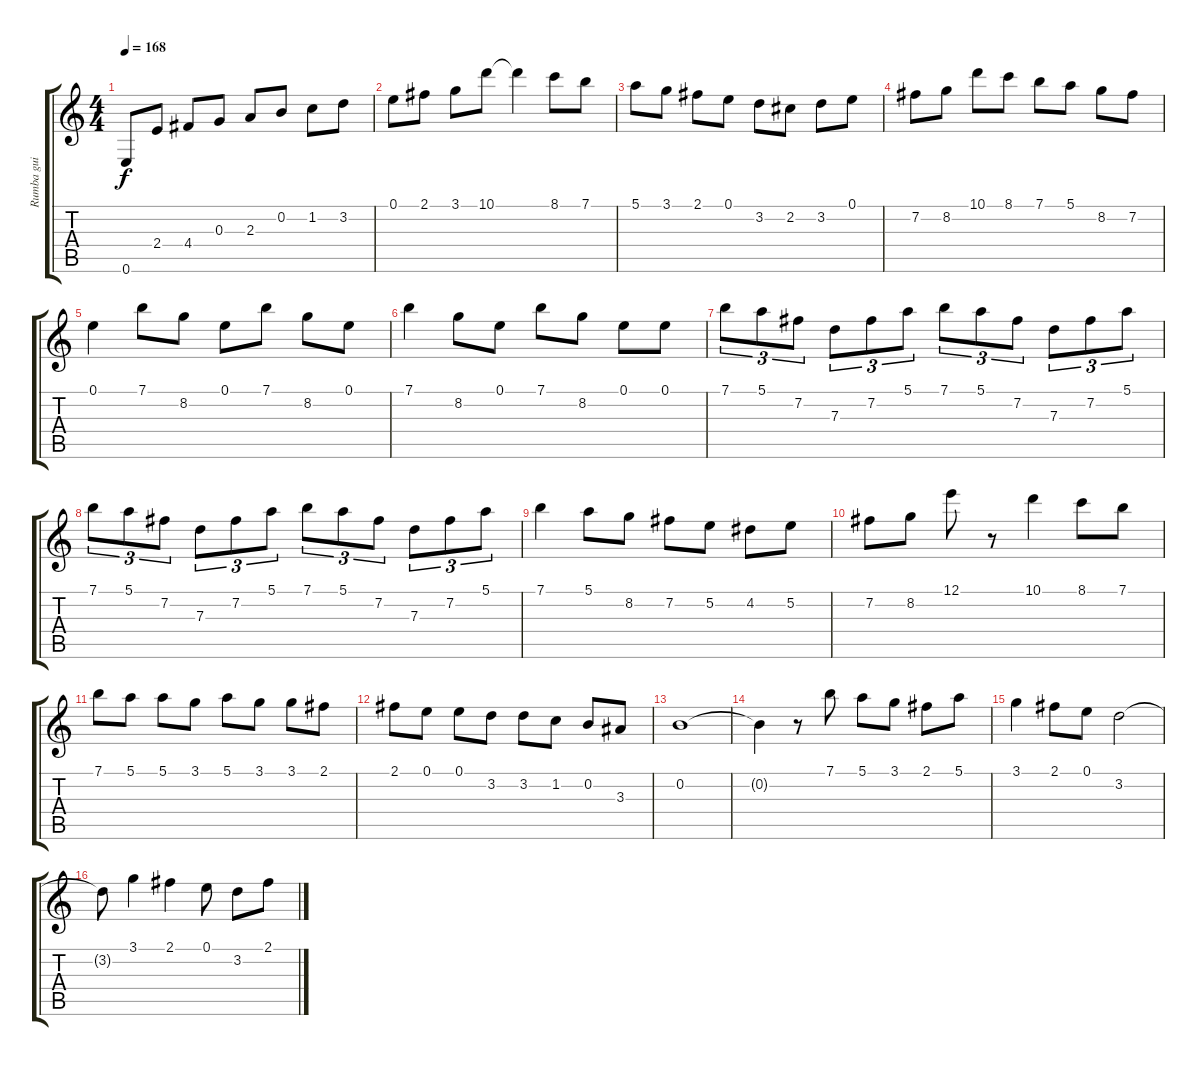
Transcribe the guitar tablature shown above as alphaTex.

\track (" Rumba guitara" " Rumba gui") {instrument acousticguitarnylon}
\staff {score tabs}
\tuning (E4 B3 G3 D3 A2 E2) {hide}
\ts (4 4)
\tempo 168
\clef g2
\ks c
0.6{t}.8{dy f} 2.4.8 4.4.8 0.3.8 2.3.8 0.2.8 1.2.8 3.2.8 |
0.1.8 2.1.8 3.1.8 10.1.8 10.1{t}.4 8.1.8 7.1.8 |
5.1.8 3.1.8 2.1.8 0.1.8 3.2.8 2.2.8 3.2.8 0.1.8 |
7.2.8 8.2.8 10.1.8 8.1.8 7.1.8 5.1.8 8.2.8 7.2.8 |
0.1.4 7.1.8 8.2.8 0.1.8 7.1.8 8.2.8 0.1.8 |
7.1.4 8.2.8 0.1.8 7.1.8 8.2.8 0.1.8 0.1.8 |
7.1.8{tu (3 2)} 5.1.8{tu (3 2)} 7.2.8{tu (3 2)} 7.3.8{tu (3 2)} 7.2.8{tu (3 2)} 5.1.8{tu (3 2)} 7.1.8{tu (3 2)} 5.1.8{tu (3 2)} 7.2.8{tu (3 2)} 7.3.8{tu (3 2)} 7.2.8{tu (3 2)} 5.1.8{tu (3 2)} |
7.1.8{tu (3 2)} 5.1.8{tu (3 2)} 7.2.8{tu (3 2)} 7.3.8{tu (3 2)} 7.2.8{tu (3 2)} 5.1.8{tu (3 2)} 7.1.8{tu (3 2)} 5.1.8{tu (3 2)} 7.2.8{tu (3 2)} 7.3.8{tu (3 2)} 7.2.8{tu (3 2)} 5.1.8{tu (3 2)} |
7.1.4 5.1.8 8.2.8 7.2.8 5.2.8 4.2.8 5.2.8 |
7.2.8 8.2.8 12.1.8 r.8 10.1.4 8.1.8 7.1.8 |
7.1.8 5.1.8 5.1.8 3.1.8 5.1.8 3.1.8 3.1.8 2.1.8 |
2.1.8 0.1.8 0.1.8 3.2.8 3.2.8 1.2.8 0.2.8 3.3.8 |
0.2.1 |
0.2{t}.4 r.8 7.1.8 5.1.8 3.1.8 2.1.8 5.1.8 |
3.1.4 2.1.8 0.1.8 3.2.2 |
3.2{t}.8 3.1.4 2.1.4 0.1.8 3.2.8 2.1.8
